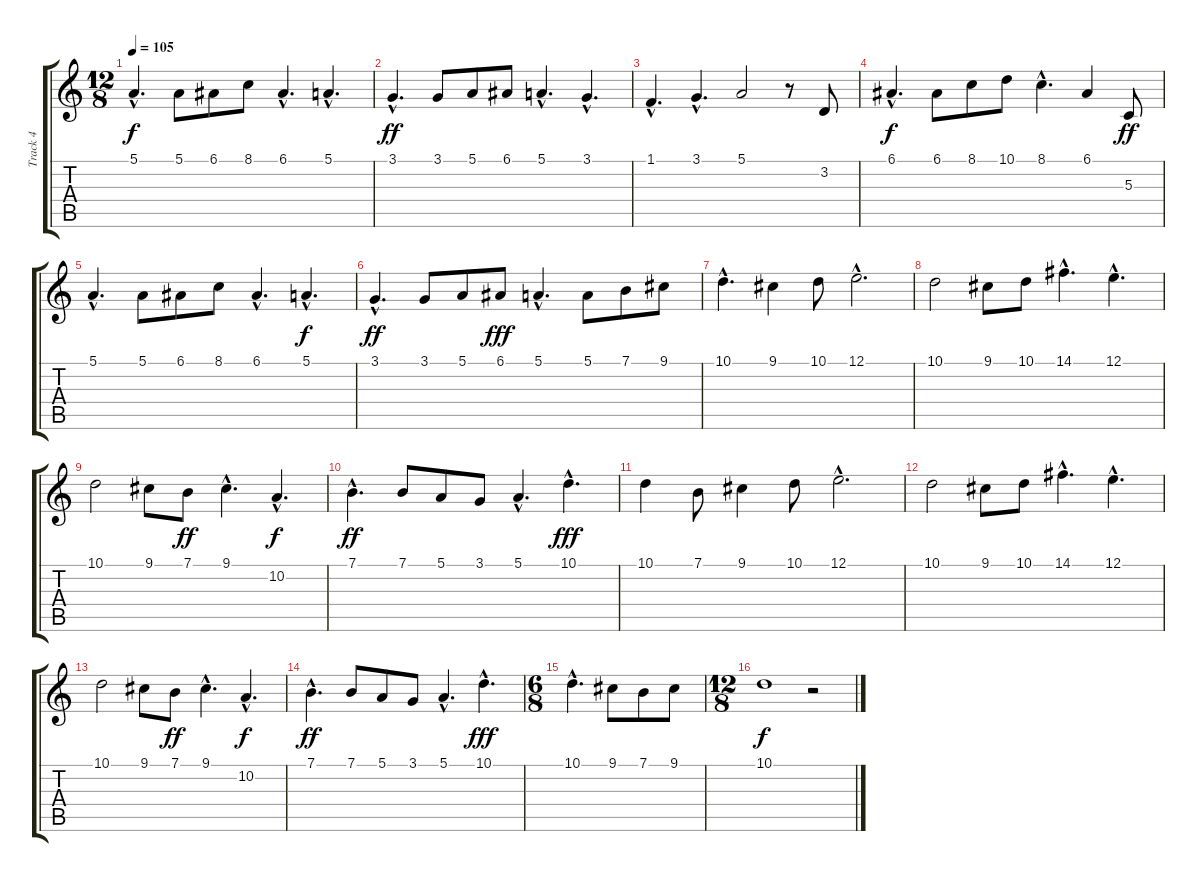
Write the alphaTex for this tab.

\track ("Track 4" "Track 4") {instrument vibraphone}
\staff {score tabs}
\tuning (E4 B3 G3 D3 A2 E2) {hide}
\ts (12 8)
\tempo 105
\clef g2
\ks c
5.1{hac}.4{d dy f} 5.1.8 6.1.8 8.1.8 6.1{hac}.4{d} 5.1{hac}.4{d} |
3.1{hac}.4{d dy ff} 3.1.8 5.1.8 6.1.8 5.1{hac}.4{d} 3.1{hac}.4{d} |
1.1{hac}.4{d} 3.1{hac}.4{d} 5.1.2 r.8 3.2.8 |
6.1{hac}.4{d dy f} 6.1.8 8.1.8 10.1.8 8.1{hac}.4{d} 6.1.4 5.3.8{dy ff} |
5.1{hac}.4{d} 5.1.8 6.1.8 8.1.8 6.1{hac}.4{d} 5.1{hac}.4{d dy f} |
3.1{hac}.4{d dy ff} 3.1.8 5.1.8 6.1.8{dy fff} 5.1{hac}.4{d} 5.1.8 7.1.8 9.1.8 |
10.1{hac}.4{d} 9.1.4 10.1.8 12.1{hac}.2{d} |
10.1.2 9.1.8 10.1.8 14.1{hac}.4{d} 12.1{hac}.4{d} |
10.1.2 9.1.8 7.1.8{dy ff} 9.1{hac}.4{d} 10.2{hac}.4{d dy f} |
7.1{hac}.4{d dy ff} 7.1.8 5.1.8 3.1.8 5.1{hac}.4{d} 10.1{hac}.4{d dy fff} |
10.1.4 7.1.8 9.1.4 10.1.8 12.1{hac}.2{d} |
10.1.2 9.1.8 10.1.8 14.1{hac}.4{d} 12.1{hac}.4{d} |
10.1.2 9.1.8 7.1.8{dy ff} 9.1{hac}.4{d} 10.2{hac}.4{d dy f} |
7.1{hac}.4{d dy ff} 7.1.8 5.1.8 3.1.8 5.1{hac}.4{d} 10.1{hac}.4{d dy fff} |
\ts (6 8)
10.1{hac}.4{d} 9.1.8 7.1.8 9.1.8 |
\ts (12 8)
10.1.1{dy f} r.2
